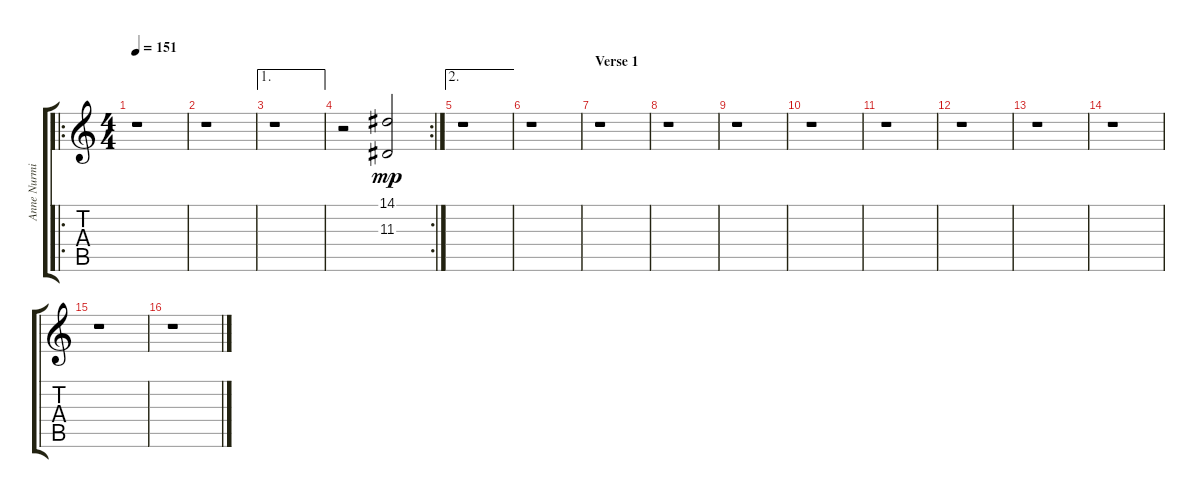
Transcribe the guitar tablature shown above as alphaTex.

\track ("Anne Nurmi" "Anne Nurmi") {instrument tubularbells}
\staff {score tabs}
\tuning (Db4 Ab3 E3 B2 Gb2 Db2) {hide}
\ro
\ts (4 4)
\tempo 151
\clef g2
\ks c
r.1{dy mp} |
r.1 |
\ae 1
r.1 |
\rc 2
r.2 (14.1 11.3).2 |
\ae 2
r.1 |
r.1 |
\section ("" "Verse 1")
r.1 |
r.1 |
r.1 |
r.1 |
r.1 |
r.1 |
r.1 |
r.1 |
r.1 |
r.1
